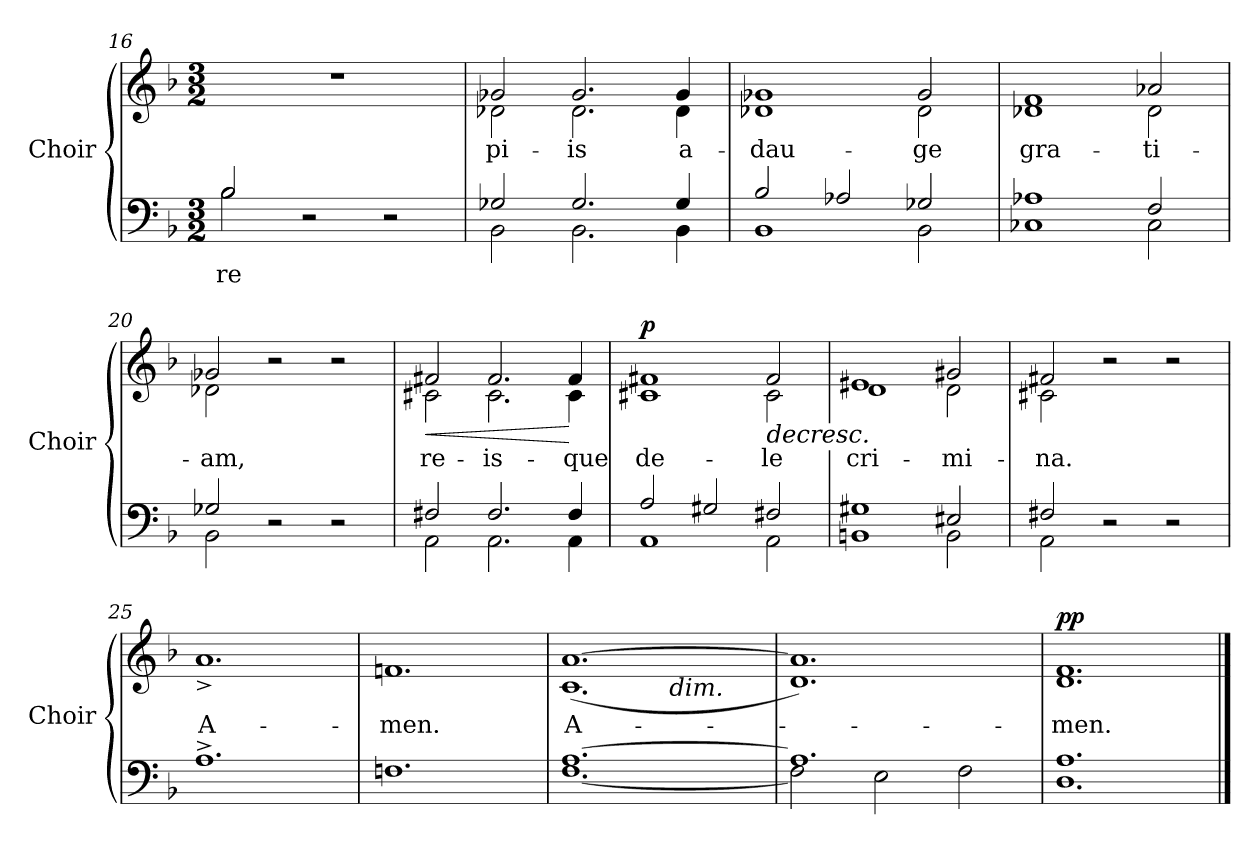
**kern	**text	**kern	**text	**dynam
*part1	*part1	*part1	*part1	*part1
*staff2	*staff2	*staff1	*staff1	*staff1/2
*I"Choir	*	*	*	*
*I'Choir	*	*	*	*
*clefF4	*	*clefG2	*	*
*k[b-]	*	*k[b-]	*	*
*F:	*	*F:	*	*
*M3/2	*	*M3/2	*	*
=16	=16	=16	=16	=16
!	!LO:LY:a:color=#000000	!	!	!
*^	*	*	*	*
!	!	!LO:LY:b:color=#000000	!LO:N:vis=1	!	!
2B-i/	2B-i\	-re	1.r	.	.
2r	1ryy	.	.	.	.
2r	.	.	.	.	.
!!LO:LB:g=z
=17	=17	=17	=17	=17	=17
!	!	!	!LO:TX:b:i:t=dolce	!	!
!	!	!	!	!LO:LY:b:color=#000000	!
*	*	*	*^	*	*
2G-Xi/	2BB-i\	.	2g-Xi/	2d-Xi\	pi-	.
!	!	!	!	!	!LO:LY:b:color=#000000	!
2.G-i/	2.BB-i\	.	2.g-i/	2.d-i\	-is	.
!	!	!	!	!	!LO:LY:b:color=#000000	!
4G-i/	4BB-i\	.	4g-i/	4d-i\	a-	.
=18	=18	=18	=18	=18	=18	=18
!	!	!	!	!	!LO:LY:b:color=#000000	!
2B-i/	1BB-i	.	1g-Xi	1d-Xi	-dau-	.
2A-Xi/	.	.	.	.	.	.
!	!	!	!	!	!LO:LY:b:color=#000000	!
2G-Xi/	2BB-i\	.	2g-i/	2d-i\	-ge	.
=19	=19	=19	=19	=19	=19	=19
!	!	!	!	!	!LO:LY:b:color=#000000	!
1A-Xi	1C-Xi	.	1fi	1d-Xi	gra-	.
!	!	!	!	!	!LO:LY:b:color=#000000	!
2Fi/	2C-i\	.	2a-Xi/	2d-i\	-ti-	.
=20	=20	=20	=20	=20	=20	=20
!	!	!	!	!	!LO:LY:b:color=#000000	!
2G-Xi/	2BB-i\	.	2g-Xi/	2d-Xi\	-am,	.
2r	1ryy	.	2r	1ryy	.	.
2r	.	.	2r	.	.	.
=21	=21	=21	=21	=21	=21	=21
!	!	!	!	!	!LO:LY:b:color=#000000	!LO:HP:b
2F#Xi/	2AAi\	.	2f#Xi/	2c#Xi\	re-	<
!	!	!	!	!	!LO:LY:b:color=#000000	!
2.F#i/	2.AAi\	.	2.f#i/	2.c#i\	-is-	.
!	!	!	!	!	!LO:LY:b:color=#000000	!
4F#i/	4AAi\	.	4f#i/	4c#i\	-que	[
=22	=22	=22	=22	=22	=22	=22
!	!	!	!	!	!LO:LY:b:color=#000000	!
2Ai/	1AAi	.	1f#Xi	1c#Xi	de-	p
2G#Xi/	.	.	.	.	.	]
!	!	!	!	!	!LO:LY:b:color=#000000	!LO:HP:b
2F#Xi/	2AAi\	.	2f#i/	2c#i\	-le	>
!!LO:LB:g=z	!!
=23	=23	=23	=23	=23	=23	=23
!	!	!	!	!	!LO:LY:b:color=#000000	!
1G#Xi	1BBni	.	1e#Xi	1di	cri-	.
!	!	!	!	!	!LO:LY:b:color=#000000	!
2E#Xi/	2BBi\	.	2g#Xi/	2di\	-mi-	.
=24	=24	=24	=24	=24	=24	=24
!	!	!	!	!	!LO:LY:b:color=#000000	!
2F#Xi/	2AAi\	.	2f#Xi/	2c#Xi\	-na.	.
2r	1ryy	.	2r	1ryy	.	.
2r	.	.	2r	.	.	.
*v	*v	*	*	*	*	*
*	*	*v	*v	*	*
=25	=25	=25	=25	=25
!	!	!	!LO:LY:b:color=#000000	!
1.A^i	.	1.a^i	A-	.
=26	=26	=26	=26	=26
!	!	!	!LO:LY:b:color=#000000	!
1.Fni	.	1.fni	-men.	.
=27	=27	=27	=27	=27
*^	*	*	*	*
!	!	!	!	!LO:LY:b:color=#000000	!
*	*	*	*^	*	*
*	*	*	*	*^	*	*
[1.Ai	[1.Fi	.	[1.ai	(1.ci	2.ryy	A-	.
!	!	!	!	!	!LO:TX:b:i:t=dim.	!	!
.	.	.	.	.	2.ryy	.	.
*	*	*	*	*v	*v	*	*
=28	=28	=28	=28	=28	=28	=28
1.Ai]	2Fi\]	.	1.ai]	1.di)	.	.
.	2Ei\	.	.	.	.	.
.	2Fi\	.	.	.	.	.
=29	=29	=29	=29	=29	=29	=29
!	!	!	!	!	!LO:LY:b:color=#000000	!
1.Ai	1.Di	.	1.fi	1.di	-men.	pp
*v	*v	*	*	*	*	*
*	*	*v	*v	*	*
==	==	==	==	==
*-	*-	*-	*-	*-
